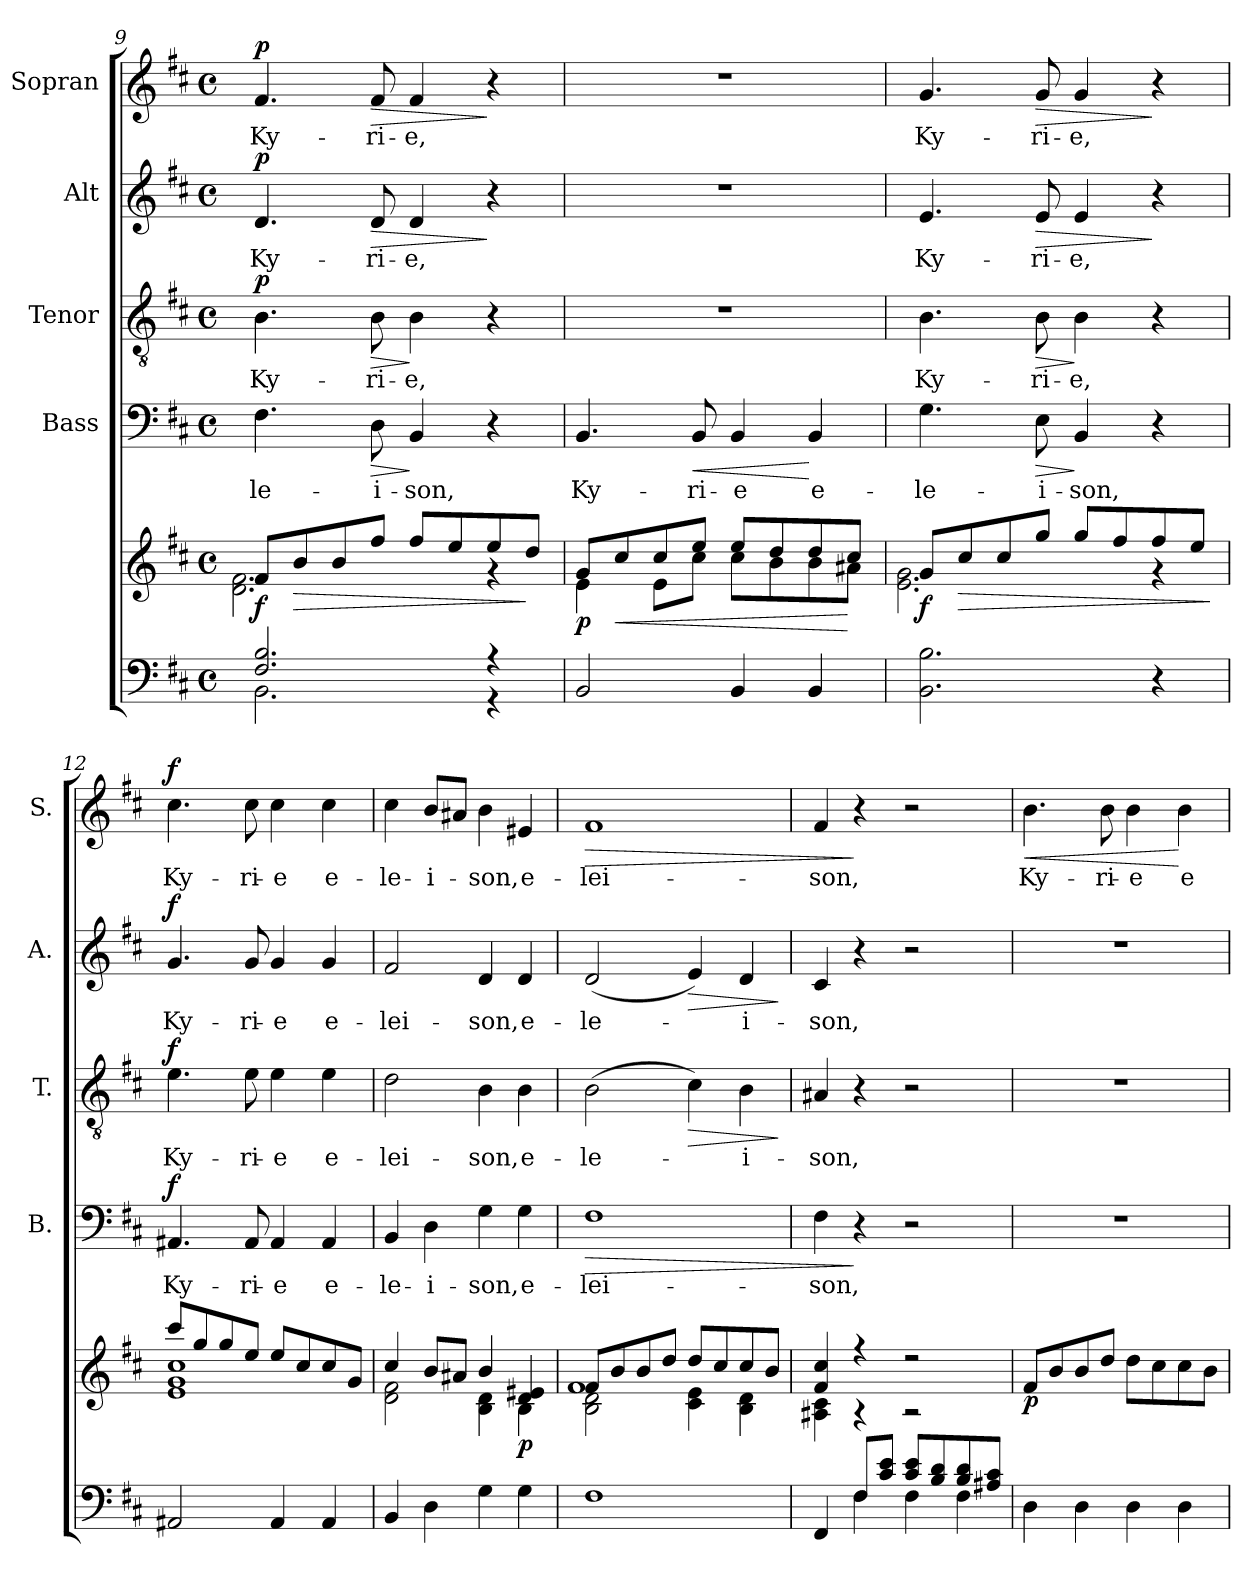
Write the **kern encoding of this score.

**kern	**kern	**dynam	**kern	**text	**dynam	**kern	**text	**dynam	**kern	**text	**dynam	**kern	**text	**dynam
*part5	*part5	*part5	*part4	*part4	*part4	*part3	*part3	*part3	*part2	*part2	*part2	*part1	*part1	*part1
*staff6	*staff5	*staff5/6	*staff4	*staff4	*staff4	*staff3	*staff3	*staff3	*staff2	*staff2	*staff2	*staff1	*staff1	*staff1
*	*	*	*I"Bass	*	*	*I"Tenor	*	*	*I"Alt	*	*	*I"Sopran	*	*
*	*	*	*I'B.	*	*	*I'T.	*	*	*I'A.	*	*	*I'S.	*	*
*clefF4	*clefG2	*	*clefF4	*	*	*clefGv2	*	*	*clefG2	*	*	*clefG2	*	*
*k[f#c#]	*k[f#c#]	*	*k[f#c#]	*	*	*k[f#c#]	*	*	*k[f#c#]	*	*	*k[f#c#]	*	*
*D:	*D:	*	*D:	*	*	*D:	*	*	*D:	*	*	*D:	*	*
*M4/4	*M4/4	*	*M4/4	*	*	*M4/4	*	*	*M4/4	*	*	*M4/4	*	*
*met(c)	*met(c)	*	*met(c)	*	*	*met(c)	*	*	*met(c)	*	*	*met(c)	*	*
=9	=9	=9	=9	=9	=9	=9	=9	=9	=9	=9	=9	=9	=9	=9
*^	*^	*	*	*	*	*	*	*	*	*	*	*	*	*
!	!	!	!	!LO:DY:b	!	!LO:LY:b	!	!	!LO:LY:b	!LO:DY:a	!	!LO:LY:b	!LO:DY:a	!	!LO:LY:b	!LO:DY:a
2.F#/ 2.B/	2.BB\	8f#/L	2.d\ 2.f#\	f	4.F#\	-le-	.	4.B\	Ky-	p	4.d/	Ky-	p	4.f#/	Ky-	p
!	!	!	!	!LO:HP:b	!	!	!	!	!	!	!	!	!	!	!	!
.	.	8b/	.	>	.	.	.	.	.	.	.	.	.	.	.	.
.	.	8b/	.	.	.	.	.	.	.	.	.	.	.	.	.	.
!	!	!	!	!	!	!LO:LY:b	!LO:HP:b	!	!LO:LY:b	!LO:HP:b	!	!LO:LY:b	!LO:HP:b	!	!LO:LY:b	!LO:HP:b
.	.	8ff#/J	.	.	8D\	-i-	>	8B\	-ri-	>	8d/	-ri-	>	8f#/	-ri-	>
!	!	!	!	!	!	!LO:LY:b	!	!	!LO:LY:b	!	!	!LO:LY:b	!	!	!LO:LY:b	!
.	.	8ff#/L	.	.	4BB/	-son,	]	4B\	-e,	]	4d/	-e,	.	4f#/	-e,	.
.	.	8ee/	.	.	.	.	.	.	.	.	.	.	.	.	.	.
4r	4r	8ee/	4rg	.	4r	.	.	4r	.	.	4r	.	]	4r	.	]
.	.	8dd/J	.	]	.	.	.	.	.	.	.	.	.	.	.	.
*v	*v	*	*	*	*	*	*	*	*	*	*	*	*	*	*	*
!!LO:PB:g=z
=10	=10	=10	=10	=10	=10	=10	=10	=10	=10	=10	=10	=10	=10	=10	=10
!	!	!	!LO:DY:b	!	!LO:LY:b	!	!	!	!	!	!	!	!	!	!
2BB/	8g/L	4e\	p	4.BB/	Ky-	.	1r	.	.	1r	.	.	1r	.	.
!	!	!	!LO:HP:b	!	!	!	!	!	!	!	!	!	!	!	!
.	8cc#/	.	<	.	.	.	.	.	.	.	.	.	.	.	.
.	8cc#/	8e\L	.	.	.	.	.	.	.	.	.	.	.	.	.
!	!	!	!	!	!LO:LY:b	!LO:HP:b	!	!	!	!	!	!	!	!	!
.	8ee/J	8cc#\J	.	8BB/	-ri-	<	.	.	.	.	.	.	.	.	.
!	!	!	!	!	!LO:LY:b	!	!	!	!	!	!	!	!	!	!
4BB/	8ee/L	8cc#\L	.	4BB/	-e	.	.	.	.	.	.	.	.	.	.
.	8dd/	8b\	.	.	.	.	.	.	.	.	.	.	.	.	.
!	!	!	!	!	!LO:LY:b	!	!	!	!	!	!	!	!	!	!
4BB/	8dd/	8b\	.	4BB/	e-	[	.	.	.	.	.	.	.	.	.
.	8cc#/J	8a#X\J	[	.	.	.	.	.	.	.	.	.	.	.	.
=11	=11	=11	=11	=11	=11	=11	=11	=11	=11	=11	=11	=11	=11	=11	=11
!	!	!	!LO:DY:b	!	!LO:LY:b	!	!	!LO:LY:b	!	!	!LO:LY:b	!	!	!LO:LY:b	!
2.BB\ 2.B\	8g/L	2.e\ 2.g\	f	4.G\	-le-	.	4.B\	Ky-	.	4.e/	Ky-	.	4.g/	Ky-	.
!	!	!	!LO:HP:b	!	!	!	!	!	!	!	!	!	!	!	!
.	8cc#/	.	>	.	.	.	.	.	.	.	.	.	.	.	.
.	8cc#/	.	.	.	.	.	.	.	.	.	.	.	.	.	.
!	!	!	!	!	!LO:LY:b	!LO:HP:b	!	!LO:LY:b	!LO:HP:b	!	!LO:LY:b	!LO:HP:b	!	!LO:LY:b	!LO:HP:b
.	8gg/J	.	.	8E\	-i-	>	8B\	-ri-	>	8e/	-ri-	>	8g/	-ri-	>
!	!	!	!	!	!LO:LY:b	!	!	!LO:LY:b	!	!	!LO:LY:b	!	!	!LO:LY:b	!
.	8gg/L	.	.	4BB/	-son,	]	4B\	-e,	]	4e/	-e,	.	4g/	-e,	.
.	8ff#/	.	.	.	.	.	.	.	.	.	.	.	.	.	.
4r	8ff#/	4rg	.	4r	.	.	4r	.	.	4r	.	]	4r	.	]
.	8ee/J	.	.	.	.	.	.	.	.	.	.	.	.	.	.
*	*v	*v	*	*	*	*	*	*	*	*	*	*	*	*	*
.	.	]	.	.	.	.	.	.	.	.	.	.	.	.
=12	=12	=12	=12	=12	=12	=12	=12	=12	=12	=12	=12	=12	=12	=12
*	*^	*	*	*	*	*	*	*	*	*	*	*	*	*
!	!	!	!	!	!LO:LY:b	!LO:DY:a	!	!LO:LY:b	!LO:DY:a	!	!LO:LY:b	!LO:DY:a	!	!LO:LY:b	!LO:DY:a
2AA#X/	8ccc#/L	1e 1g 1cc#	.	4.AA#X/	Ky-	f	4.e\	Ky-	f	4.g/	Ky-	f	4.cc#\	Ky-	f
.	8gg/	.	.	.	.	.	.	.	.	.	.	.	.	.	.
.	8gg/	.	.	.	.	.	.	.	.	.	.	.	.	.	.
!	!	!	!	!	!LO:LY:b	!	!	!LO:LY:b	!	!	!LO:LY:b	!	!	!LO:LY:b	!
.	8ee/J	.	.	8AA#/	-ri-	.	8e\	-ri-	.	8g/	-ri-	.	8cc#\	-ri-	.
!	!	!	!	!	!LO:LY:b	!	!	!LO:LY:b	!	!	!LO:LY:b	!	!	!LO:LY:b	!
4AA#/	8ee/L	.	.	4AA#/	-e	.	4e\	-e	.	4g/	-e	.	4cc#\	-e	.
.	8cc#/	.	.	.	.	.	.	.	.	.	.	.	.	.	.
!	!	!	!	!	!LO:LY:b	!	!	!LO:LY:b	!	!	!LO:LY:b	!	!	!LO:LY:b	!
4AA#/	8cc#/	.	.	4AA#/	e-	.	4e\	e-	.	4g/	e-	.	4cc#\	e-	.
.	8g/J	.	.	.	.	.	.	.	.	.	.	.	.	.	.
=13	=13	=13	=13	=13	=13	=13	=13	=13	=13	=13	=13	=13	=13	=13	=13
!	!	!	!	!	!LO:LY:b	!	!	!LO:LY:b	!	!	!LO:LY:b	!	!	!LO:LY:b	!
4BB/	4cc#/	2d\ 2f#\	.	4BB/	-le-	.	2d\	-lei-	.	2f#/	-lei-	.	4cc#\	-le-	.
!	!	!	!	!	!LO:LY:b	!	!	!	!	!	!	!	!	!LO:LY:b	!
4D\	8b/L	.	.	4D\	-i-	.	.	.	.	.	.	.	8b/L	-i-	.
.	8a#X/J	.	.	.	.	.	.	.	.	.	.	.	8a#X/J	.	.
!	!	!	!	!	!LO:LY:b	!	!	!LO:LY:b	!	!	!LO:LY:b	!	!	!LO:LY:b	!
4G\	4b/	4B\ 4d\	.	4G\	-son,	.	4B\	-son,	.	4d/	-son,	.	4b\	-son,	.
!	!	!	!LO:DY:b	!	!LO:LY:b	!	!	!LO:LY:b	!	!	!LO:LY:b	!	!	!LO:LY:b	!
4G\	4d/ 4e#X/	4B\	p	4G\	e-	.	4B\	e-	.	4d/	e-	.	4e#X/	e-	.
=14	=14	=14	=14	=14	=14	=14	=14	=14	=14	=14	=14	=14	=14	=14	=14
*	*	*^	*	*	*	*	*	*	*	*	*	*	*	*	*
!	!	!	!	!	!	!LO:LY:b	!LO:HP:b	!	!LO:LY:b	!	!	!LO:LY:b	!	!	!LO:LY:b	!LO:HP:b
1F#	8f#/L	2B\ 2d\	1f#	.	1F#	-lei-	>	(>2B\	-le-	.	(<2d/	-le-	.	1f#	-lei-	>
.	8b/	.	.	.	.	.	.	.	.	.	.	.	.	.	.	.
.	8b/	.	.	.	.	.	.	.	.	.	.	.	.	.	.	.
.	8dd/J	.	.	.	.	.	.	.	.	.	.	.	.	.	.	.
!	!	!	!	!	!	!	!	!	!	!LO:HP:b	!	!	!LO:HP:b	!	!	!
.	8dd/L	4c#\ 4e\	.	.	.	.	.	4c#\)	.	>	4e/)	.	>	.	.	.
.	8cc#/	.	.	.	.	.	.	.	.	.	.	.	.	.	.	.
!	!	!	!	!	!	!	!	!	!LO:LY:b	!	!	!LO:LY:b	!	!	!	!
.	8cc#/	4B\ 4d\	.	.	.	.	.	4B\	-i-	.	4d/	-i-	.	.	.	.
.	8b/J	.	.	.	.	.	.	.	.	.	.	.	.	.	.	.
*	*v	*v	*v	*	*	*	*	*	*	*	*	*	*	*	*	*
.	.	.	.	.	.	.	.	]	.	.	]	.	.	.
!!LO:LB:g=z
=15	=15	=15	=15	=15	=15	=15	=15	=15	=15	=15	=15	=15	=15	=15
*^	*^	*	*	*	*	*	*	*	*	*	*	*	*	*
!	!	!	!	!	!	!LO:LY:b	!	!	!LO:LY:b	!	!	!LO:LY:b	!	!	!LO:LY:b	!
4FF#/	4ryy	4f#/ 4cc#/	4A#X\ 4c#\	.	4F#\	-son,	.	4A#X/	-son,	.	4c#/	-son,	.	4f#/	-son,	.
8F#/L	4F#\	4r	4r	.	4r	.	]	4r	.	.	4r	.	.	4r	.	]
8c#/ 8e/J	.	.	.	.	.	.	.	.	.	.	.	.	.	.	.	.
8c#/ 8e/L	4F#\	2r	2r	.	2r	.	.	2r	.	.	2r	.	.	2r	.	.
8B/ 8d/	.	.	.	.	.	.	.	.	.	.	.	.	.	.	.	.
8B/ 8d/	4F#\	.	.	.	.	.	.	.	.	.	.	.	.	.	.	.
8A#X/ 8c#/J	.	.	.	.	.	.	.	.	.	.	.	.	.	.	.	.
*v	*v	*	*	*	*	*	*	*	*	*	*	*	*	*	*	*
*	*v	*v	*	*	*	*	*	*	*	*	*	*	*	*	*
=16	=16	=16	=16	=16	=16	=16	=16	=16	=16	=16	=16	=16	=16	=16
!	!	!LO:DY:b	!	!	!	!	!	!	!	!	!	!	!LO:LY:b	!LO:HP:b
4D\	8f#/L	p	1r	.	.	1r	.	.	1r	.	.	4.b\	Ky-	<
.	8b/	.	.	.	.	.	.	.	.	.	.	.	.	.
4D\	8b/	.	.	.	.	.	.	.	.	.	.	.	.	.
!	!	!	!	!	!	!	!	!	!	!	!	!	!LO:LY:b	!
.	8dd/J	.	.	.	.	.	.	.	.	.	.	8b\	-ri-	.
!	!	!	!	!	!	!	!	!	!	!	!	!	!LO:LY:b	!
4D\	8dd\L	.	.	.	.	.	.	.	.	.	.	4b\	-e	.
.	8cc#\	.	.	.	.	.	.	.	.	.	.	.	.	.
!	!	!	!	!	!	!	!	!	!	!	!	!	!LO:LY:b	!
4D\	8cc#\	.	.	.	.	.	.	.	.	.	.	4b\	e-	[
.	8b\J	.	.	.	.	.	.	.	.	.	.	.	.	.
=	=	=	=	=	=	=	=	=	=	=	=	=	=	=
*-	*-	*-	*-	*-	*-	*-	*-	*-	*-	*-	*-	*-	*-	*-
